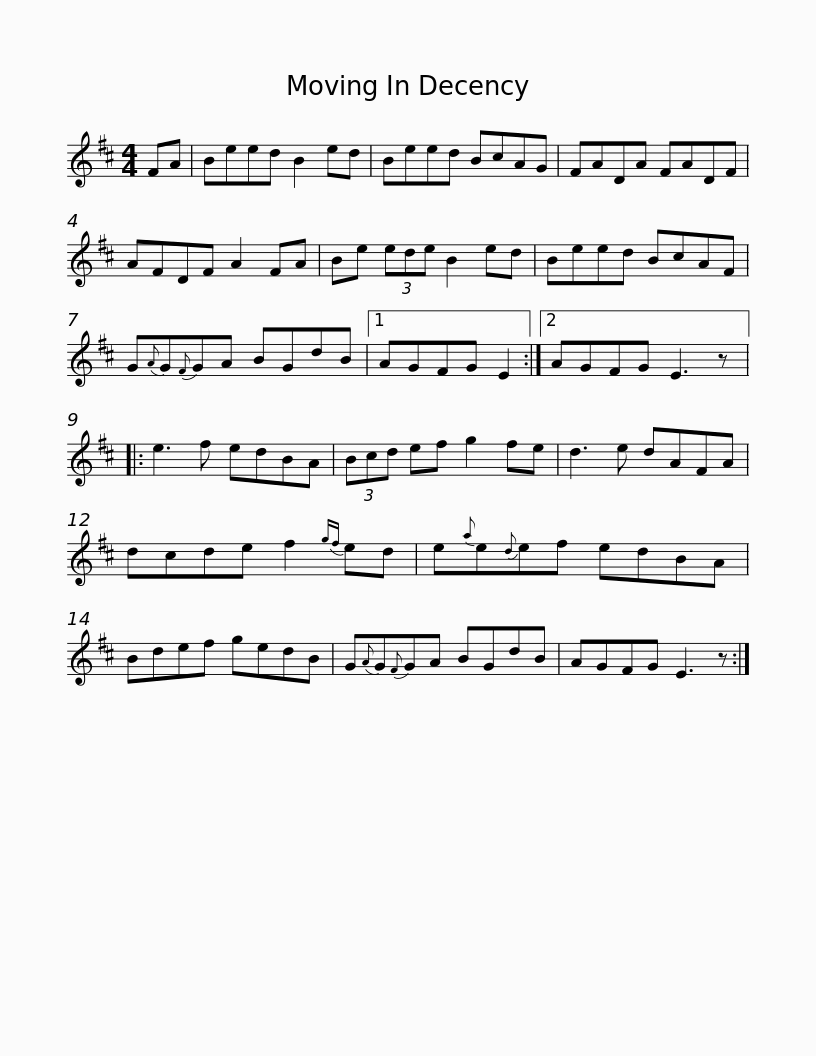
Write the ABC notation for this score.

X:1
L:1/8
M:4/4
I:linebreak $
K:D
V:1 treble
V:1
 FA | Beed B2 ed | Beed BcAG | FADA FADF | AFDF A2 FA | %5
 Be (3ede B2 ed |$ Beed BcAF | G{A}G{F}GA BGdB |1 AGFG E2 :|2 AGFG E3 z |: %10
 e3 f edBA | (3Bcd ef g2 fe |$ d3 e dAFA | dcde f2{gf} ed | e{a}e{d}ef edBA | %15
 Bdef gedB | G{A}G{F}GA BGdB |$ AGFG E3 z :| %18
